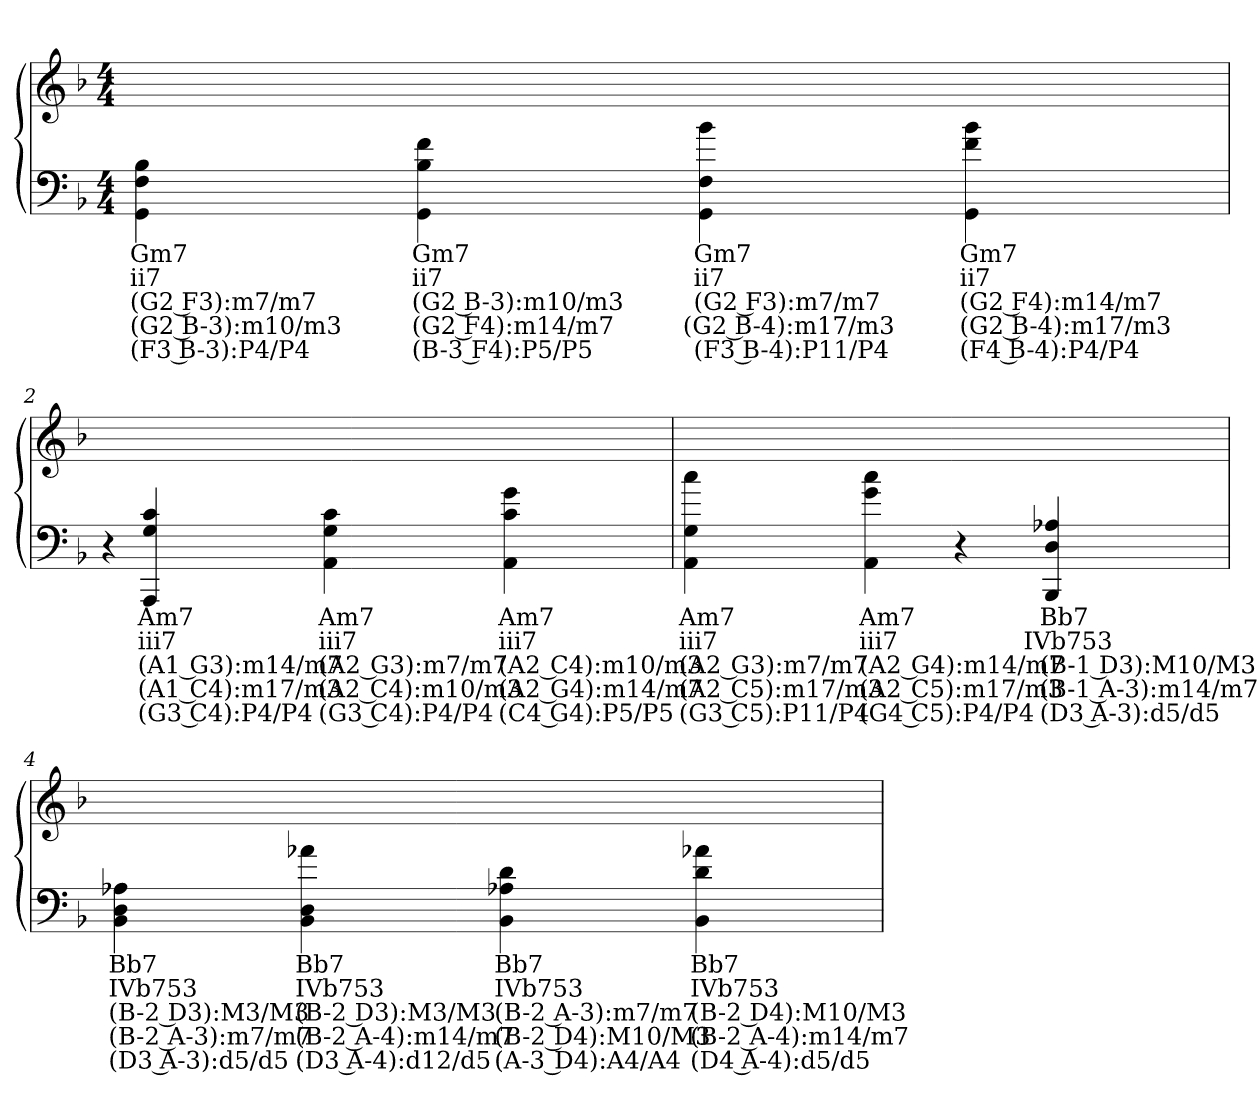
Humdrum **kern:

**kern	**text	**text	**text	**text	**text	**kern
*part2	*part2	*part2	*part2	*part2	*part2	*part1
*staff2	*staff2	*staff2	*staff2	*staff2	*staff2	*staff1
*clefF4	*	*	*	*	*	*clefG2
*k[b-]	*	*	*	*	*	*k[b-]
*F:	*	*	*	*	*	*F:
*M4/4	*	*	*	*	*	*M4/4
*MM60	*	*	*	*	*	*MM60
=1	=1	=1	=1	=1	=1	=1
4GG 4F 4B-	Gm7	ii7	(G2 F3):m7/m7	(G2 B-3):m10/m3	(F3 B-3):P4/P4	1ryy
4GG 4B- 4f	Gm7	ii7	(G2 B-3):m10/m3	(G2 F4):m14/m7	(B-3 F4):P5/P5	.
4GG 4F 4b-	Gm7	ii7	(G2 F3):m7/m7	(G2 B-4):m17/m3	(F3 B-4):P11/P4	.
4GG 4f 4b-	Gm7	ii7	(G2 F4):m14/m7	(G2 B-4):m17/m3	(F4 B-4):P4/P4	.
=2	=2	=2	=2	=2	=2	=2
4r	.	.	.	.	.	1ryy
4AAA 4G 4c	Am7	iii7	(A1 G3):m14/m7	(A1 C4):m17/m3	(G3 C4):P4/P4	.
4AA 4G 4c	Am7	iii7	(A2 G3):m7/m7	(A2 C4):m10/m3	(G3 C4):P4/P4	.
4AA 4c 4g	Am7	iii7	(A2 C4):m10/m3	(A2 G4):m14/m7	(C4 G4):P5/P5	.
=3	=3	=3	=3	=3	=3	=3
4AA 4G 4cc	Am7	iii7	(A2 G3):m7/m7	(A2 C5):m17/m3	(G3 C5):P11/P4	1ryy
4AA 4g 4cc	Am7	iii7	(A2 G4):m14/m7	(A2 C5):m17/m3	(G4 C5):P4/P4	.
4r	.	.	.	.	.	.
4BBB- 4D 4A-X	Bb7	IVb753	(B-1 D3):M10/M3	(B-1 A-3):m14/m7	(D3 A-3):d5/d5	.
=4	=4	=4	=4	=4	=4	=4
4BB- 4D 4A-X	Bb7	IVb753	(B-2 D3):M3/M3	(B-2 A-3):m7/m7	(D3 A-3):d5/d5	1ryy
4BB- 4D 4a-X	Bb7	IVb753	(B-2 D3):M3/M3	(B-2 A-4):m14/m7	(D3 A-4):d12/d5	.
4BB- 4A-X 4d	Bb7	IVb753	(B-2 A-3):m7/m7	(B-2 D4):M10/M3	(A-3 D4):A4/A4	.
4BB- 4d 4a-X	Bb7	IVb753	(B-2 D4):M10/M3	(B-2 A-4):m14/m7	(D4 A-4):d5/d5	.
=	=	=	=	=	=	=
*-	*-	*-	*-	*-	*-	*-
